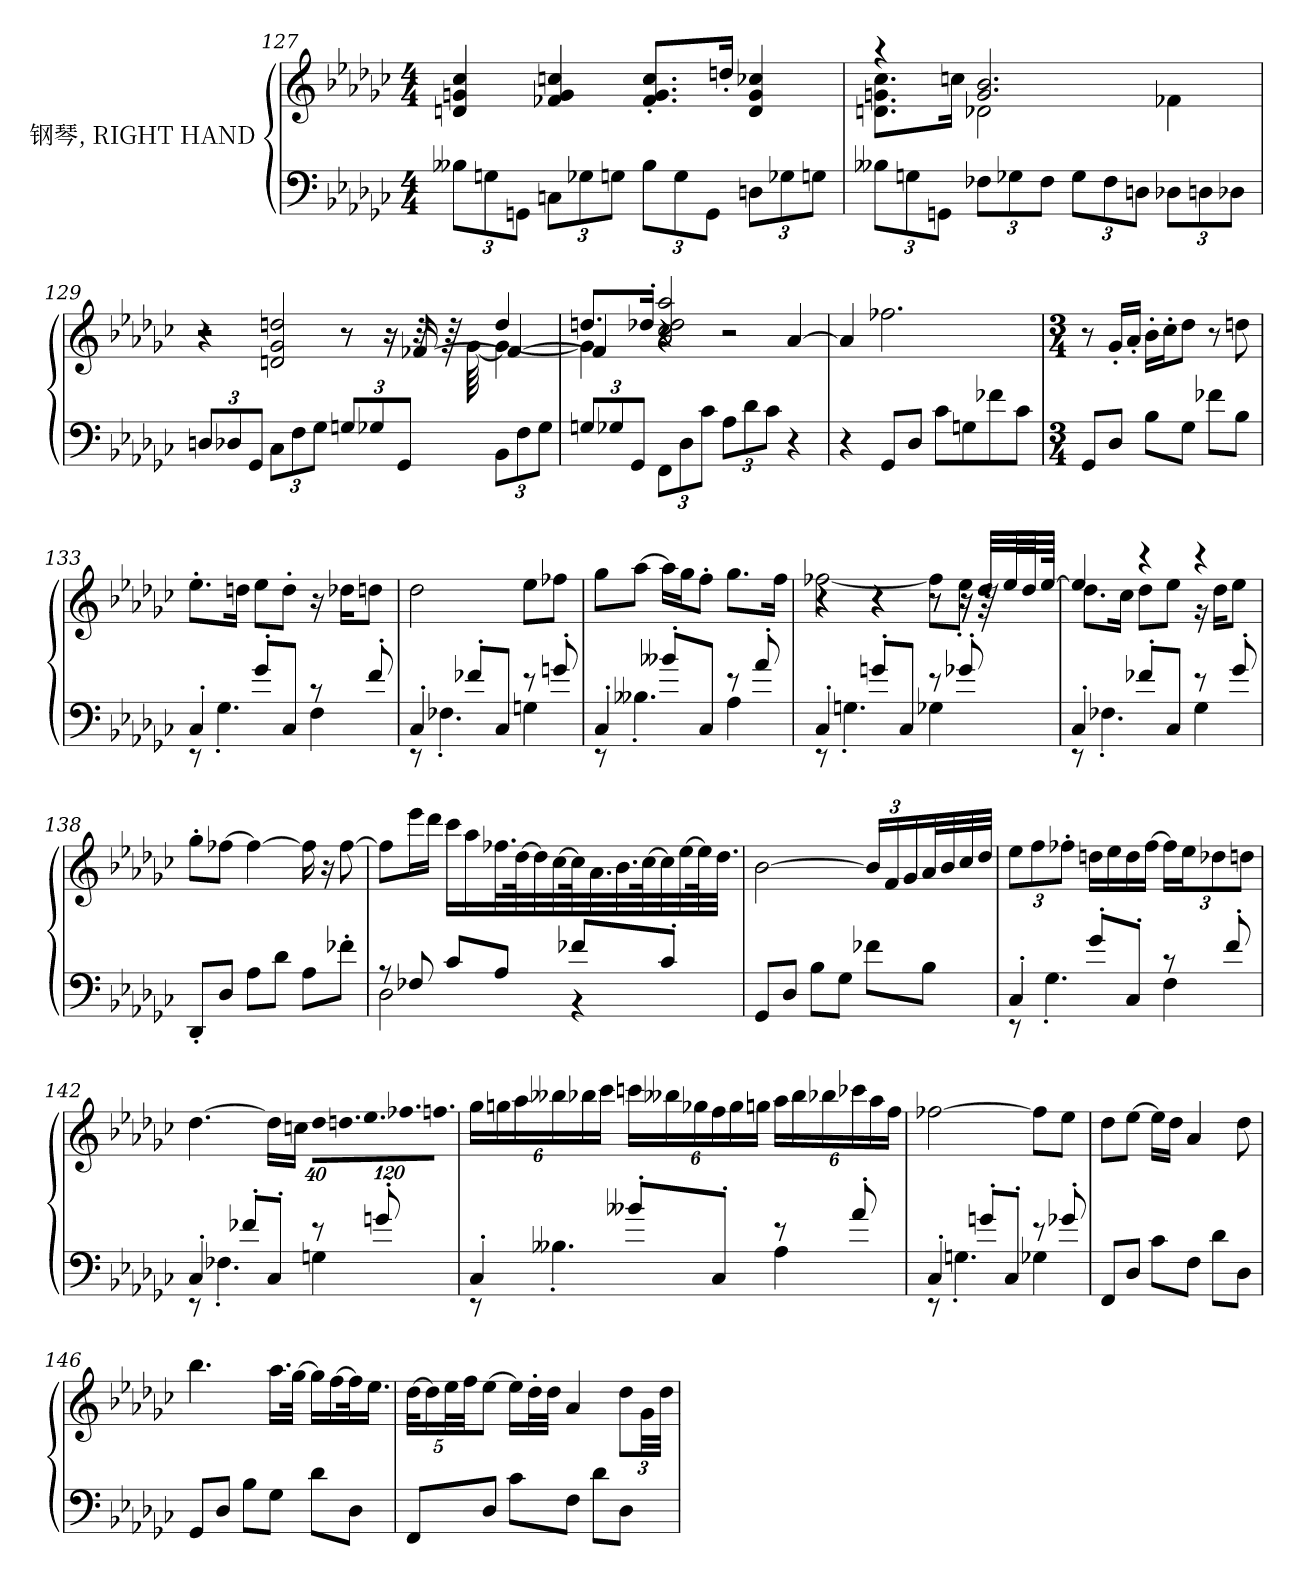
**kern	**kern
*part1	*part1
*staff2	*staff1
*I"钢琴, RIGHT HAND	*
*clefF4	*clefG2
*k[b-e-a-d-g-c-]	*k[b-e-a-d-g-c-]
*M4/4	*M4/4
*MM161	*MM161
*Xbrackettup	*
=127	=127
12B--X\L	4dn/ 4gn/ 4cc-/
12Gn\	.
12GGn\J	.
12Cn\L	4f-X/ 4g/ 4ccn/
12G-X\	.
12Gn\J	.
12B--\L	8.f-/' 8.g/' 8.cc/'L
12G\	.
12GG\J	.
*	*MM157
.	16ddn'/Jk
*	*MM150
12Dn\L	4d/ 4g/ 4cc-X/
12G-X\	.
12Gn\J	.
!!LO:LB:g=z
=128	=128
*	*MM153
*	*^
12B--X\L	4r	8.dn\ 8.gn\ 8.cc-\L
12Gn\	.	.
12GGn\J	.	.
*	*MM67	*
.	.	16ccn\Jk
*	*MM105	*
12F-X\L	2.g/ 2.b-/	2d-X\
12G-X\	.	.
12F-\J	.	.
12G-\L	.	.
12F-\	.	.
12Dn\J	.	.
12D-X\L	.	4f-X\
12Dn\	.	.
12D-X\J	.	.
*	*v	*v
=129	=129
*	*MM112
*	*^
*	*	*^
12Dn/L	4r	2r	2r
12D-X/	.	.	.
12GG-/J	.	.	.
*	*MM63	*	*
12C-\L	2dn/ 2g-/ 2ddn/	.	.
12F\	.	.	.
12G-\J	.	.	.
*	*MM112	*	*
12Gn/L	.	8r	8r
12G-X/	.	.	.
.	.	16r	16r
12GG-/J	.	.	.
.	.	32r	[16f-X/
.	.	64r	.
.	.	[64g-\	.
*	*MM75	*	*
12BB-\L	4dd/	4g-\_	4f-/_
12F\	.	.	.
12G-\J	.	.	.
!!LO:PB:g=z	!!	!!
=130	=130	=130	=130
*	*MM67	*	*
12Gn/L	8.ddn/L	4g-\]	4f-/]
12G-X/	.	.	.
12GG-/J	.	.	.
*	*MM26	*	*
.	16dd-X'/Jk	.	.
*	*MM30	*	*
12FF\L	2a-/ 2cc-/ 2dd-/ 2aa-/	4r	4r
12D-\	.	.	.
12c-\J	.	.	.
*	*MM52	*	*
12A-\L	.	2r	2r
12d-\	.	.	.
12c-\J	.	.	.
4r	[4a-/	.	.
*	*v	*v	*v
=131	=131
4r	4a-/]
*	*MM37
8GG-/L	2.ff-X\
8D-/J	.
8c-\L	.
8Gn\	.
8f-X\	.
8c-\J	.
=132	=132
*M3/4	*M3/4
*	*MM48
8GG-/L	8r
*	*MM84
8D-/J	16g-'/LL
*	*MM90
.	16a-'/JJ
*	*MM86
8B-\L	16b-'\LL
*	*MM63
.	16cc-'\J
*	*MM60
8G-\J	8dd-\J
8f-X\L	8r
*	*MM41
8B-\J	8ddn\
!!LO:LB:g=z
=133	=133
*	*MM52
*^	*
4C-'/	8r	8.ee-'\L
.	4.G-'\	.
*	*	*MM93
.	.	16ddn\Jk
*	*	*MM82
8g-'/L	.	8ee-\L
*	*	*MM88
8C-/J	.	8dd'\J
*	*	*MM97
8r	4F\	16r
*	*	*MM93
.	.	16dd-X\KL
*	*	*MM84
8f'/	.	8ddn\J
=134	=134	=134
*	*	*MM90
4C-'/	8r	2dd-\
.	4.F-X'\	.
8f-X'/L	.	.
8C-/J	.	.
*	*	*MM99
8r	4Gn\	8ee-\L
*	*	*MM90
8gn'/	.	8ff-X\J
=135	=135	=135
*	*	*MM67
4C-'/	8r	8gg-\L
*	*	*MM88
.	4.B--X'\	[8aa-\J
*	*	*MM90
8b--X'/L	.	16aa-\LL]
*	*	*MM84
.	.	16gg-\J
*	*	*MM95
8C-/J	.	8ff'\J
*	*	*MM101
8r	4A-\	8.gg-\L
8a-'/	.	.
*	*	*MM93
.	.	16ff\Jk
!!LO:LB:g=z
=136	=136	=136
*	*	*MM86
*	*	*^
*	*	*	*^
4C-'/	8r	4r	[2ff-X\	4r
.	4.Gn'\	.	.	.
*	*	*MM90	*	*
8gn'/L	.	4r	.	4r
8C-/J	.	.	.	.
*	*	*MM84	*	*
8r	4G-X\	8r	8ff-\L]	8r
*	*	*MM45	*	*
8g-X'/	.	16r	8ee-'\J	16r
*	*	*MM56	*	*
.	.	64r	.	32dd-/LLL
*	*	*MM60	*	*
.	.	32ee-/LLL	.	.
*	*	*MM75	*	*
.	.	.	.	32dd-/JJJ
*	*	*MM71	*	*
.	.	[64ee-/JJJk	.	.
*	*	*v	*v	*v
=137	=137	=137
*	*	*MM86
*	*	*^
4C-'/	8r	4ee-/]	8.dd-\L
.	4.F-X'\	.	.
.	.	.	16cc-\Jk
*	*	*MM93	*
8f-X'/L	.	4r	8dd-\L
*	*	*MM97	*
8C-/J	.	.	8ee-\J
*	*	*MM91	*
8r	4G-\	4r	16r
*	*	*MM78	*
.	.	.	16dd-\KL
*	*	*MM73	*
8g-'/	.	.	8ee-\J
*v	*v	*	*
*	*v	*v
=138	=138
*	*MM71
8DD-'/L	8gg-'\L
*	*MM88
8D-/J	[8ff-X\J
*	*MM95
8A-\L	4ff-\_
8d-\J	.
*	*MM58
8A-\L	16ff-\]
.	16r
*	*MM76
8f-X'\J	[8ff-\
!!LO:LB:g=z
=139	=139
*	*MM52
*^	*
8r	2D-\	8ff-\L]
*	*	*MM48
8F-X/	.	16eee-\L
*	*	*MM63
.	.	16ddd-\JJ
*	*	*MM69
8c-/L	.	16ccc-\LL
*	*	*MM75
.	.	16aa-\
*	*	*MM60
8A-/J	.	32.ff-X\L
*	*	*MM63
.	.	[64dd-\K
.	.	32dd-\]
*	*	*MM60
.	.	[32cc-\
8f-X/L	4r	64cc-\K]
*	*	*MM58
.	.	32.a-\
*	*	*MM60
.	.	32.b-\
*	*	*MM52
.	.	[64cc-\K
8c-'/J	.	32cc-\]
.	.	[32ee-\
.	.	64ee-\K]
*	*	*MM39
.	.	32.dd-\JJJ
*v	*v	*
=140	=140
*	*MM63
8GG-/L	[2b-\
8D-/J	.
8B-\L	.
8G-\J	.
*	*Xbrackettup
*	*MM71
8f-X\L	24b-/LL]
*	*MM67
.	24f/
*	*MM75
.	24g-/
*	*MM71
8B-\J	32a-/L
*	*MM67
.	32b-/
*	*MM56
.	32cc-/
*	*MM22
.	32dd-/JJJ
!!LO:LB:g=z
=141	=141
*	*MM45
*^	*
4C-'/	8r	12ee-\L
.	.	12ff\
.	4.G-'\	.
.	.	12ff-X'\J
8g-'/L	.	16ddn\LL
.	.	16ee-\
*	*	*MM91
8C-'/J	.	16dd\
.	.	[16ff-\JJ
8r	4F\	24ff-\LL]
.	.	24ee-\J
.	.	12dd-X\
8f'/	.	.
.	.	12ddn\J
=142	=142	=142
*	*	*MM91
4C-'/	8r	[4.dd-\
.	4.F-X'\	.
8f-X'/L	.	.
*	*	*MM63
8C-'/J	.	16dd-\LL]
.	.	16ccn\JJ
!	!	!LO:N:vis=32
8r	4Gn\	640%23dd-\LLL
!	!	!LO:N:vis=32.
.	.	1920%103ddn\
!	!	!LO:N:vis=32.
.	.	1920%103ee-\
8gn'/	.	.
!	!	!LO:N:vis=32.
.	.	1920%103ff-X\
!	!	!LO:N:vis=32.
.	.	1920%103ffn\JJJ
1920ryy	1920ryy	.
!!LO:LB:g=z
=143	=143	=143
*	*	*MM95
4C-'/	8r	24gg-\LL
*	*	*MM99
.	.	24ggn\
*	*	*MM101
.	.	24aa-\
.	4.B--X'\	24bb--X\
*	*	*MM99
.	.	24bb-X\
*	*	*MM95
.	.	24ccc-\JJ
*	*	*MM91
8b--X'/L	.	24cccn\LL
*	*	*MM90
.	.	24bb--X\
*	*	*MM82
.	.	24gg-X\
*	*	*MM95
8C-'/J	.	24ff\
*	*	*MM97
.	.	24gg-\
*	*	*MM99
.	.	24ggn\JJ
*	*	*MM93
8r	4A-\	24aa-\LL
*	*	*MM86
.	.	24bb--\
*	*	*MM71
.	.	24bb-X\
*	*	*MM58
8a-'/	.	24ccc-X\
*	*	*MM65
.	.	24aa-\
*	*	*MM45
.	.	24ff\JJ
=144	=144	=144
*	*	*MM90
4C-'/	8r	[2ff-X\
.	4.Gn'\	.
8gn'/L	.	.
8C-'/J	.	.
*	*	*MM69
8r	4G-X\	8ff-\L]
*	*	*MM52
8g-X'/	.	8ee-\J
*v	*v	*
!!LO:PB:g=z
=145	=145
*	*MM67
8FF/L	8dd-\L
*	*MM86
8D-/J	[8ee-\J
8c-\L	16ee-\LL]
*	*MM88
.	16dd-\JJ
*	*MM97
8F\J	4a-/
8d-\L	.
*	*MM60
8D-\J	8dd-\
=146	=146
*	*MM86
8GG-/L	4.bb-\
8D-/J	.
8B-\L	.
*	*MM82
8G-\J	16.aa-\LL
*	*MM105
.	[32gg-\JJk
8d-\L	16gg-\LL]
*	*MM112
.	[16ff\
8D-\J	32ff\K]
*	*MM97
.	16.ee-\JJ
=147	=147
*	*MM90
8FF/L	[40dd-\KLL
.	20dd-\]
.	40ee-\L
.	40ff\JJ
*	*MM101
8D-/J	[8ee-\J
*	*MM86
8c-\L	16ee-\LL]
*	*MM63
.	32dd-'\L
*	*MM78
.	32dd-\JJJ
*	*MM97
8F\J	4a-/
8d-\L	.
*	*MM82
8D-\J	12dd-\L
*	*MM63
.	48g-\LL
*	*MM22
.	48dd-\JJJ
=	=
*-	*-
